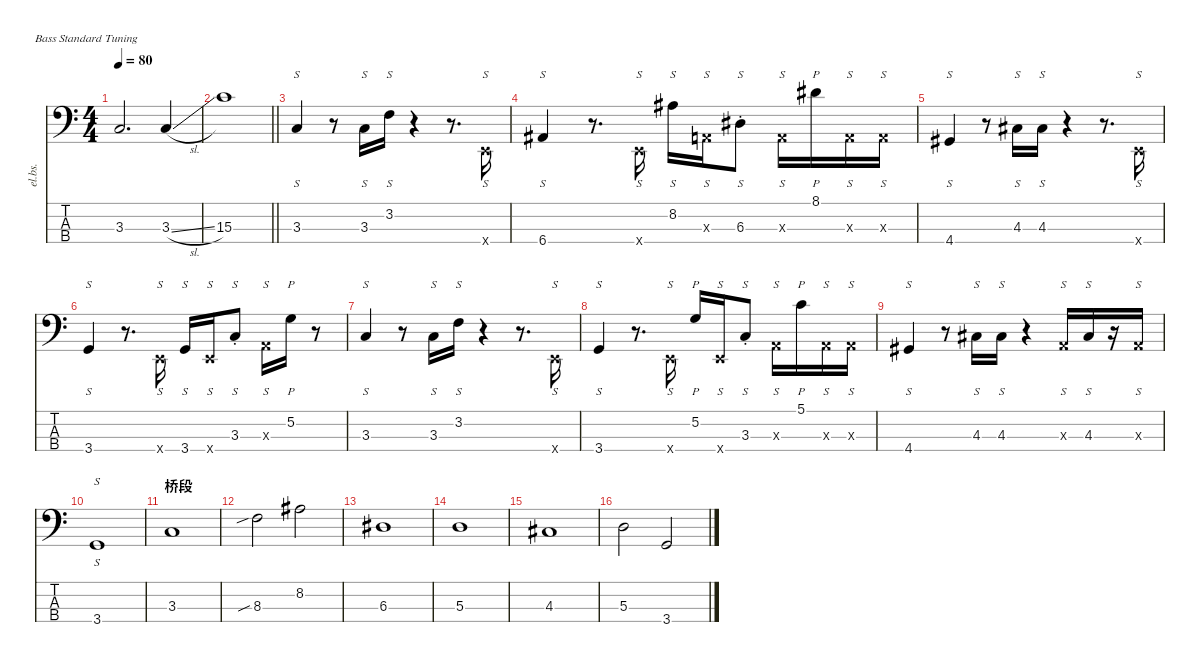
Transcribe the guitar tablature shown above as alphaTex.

\defaultSystemsLayout 4
\hideDynamics
\bracketExtendMode nobrackets
\track ("Electric Bass" "el.bs.") {instrument electricbassfinger}
\staff {score tabs}
\tuning (G2 D2 A1 E1)
\ts (4 4)
\tempo 80
\clef f4
\ks c
3.3.2{d dy mf beam Up} 3.3{sl}.4{beam Up} |
\barLineRight lightlight
15.3.1{beam Down} |
3.3.4{s beam Up} r.8{beam Down} 3.3.16{s beam Down} 3.2.16{s beam Down} r.4{beam Down} r.8{d beam Down} 0.4{x}.16{s beam Up} |
6.4{acc #}.4{s beam Up} r.8{d beam Down} 0.4{x}.16{s beam Up} 8.2{acc #}.16{s beam Down} 0.3{x}.16{s beam Down} 6.3{st acc #}.8{s beam Down} 0.3{x}.16{s beam Down} 8.1{acc #}.16{p beam Down} 0.3{x}.16{s beam Down} 0.3{x}.16{s beam Down} |
4.4{acc #}.4{s beam Up} r.8{beam Down} 4.3{acc #}.16{s beam Up} 4.3{acc #}.16{s beam Up} r.4{beam Down} r.8{d beam Down} 0.4{x}.16{s beam Up} |
3.4.4{s beam Up} r.8{d beam Down} 0.4{x}.16{s beam Up} 3.4.16{s beam Up} 0.4{x}.16{s beam Up} 3.3{st}.8{s beam Up} 0.3{x}.16{s beam Down} 5.2.16{p beam Down} r.8{beam Down} |
3.3.4{s beam Up} r.8{beam Down} 3.3.16{s beam Down} 3.2.16{s beam Down} r.4{beam Down} r.8{d beam Down} 0.4{x}.16{s beam Up} |
3.4.4{s beam Up} r.8{d beam Down} 0.4{x}.16{s beam Up} 5.2.16{p beam Up} 0.4{x}.16{s beam Up} 3.3{st}.8{s beam Up} 0.3{x}.16{s beam Down} 5.1.16{p beam Down} 0.3{x}.16{s beam Down} 0.3{x}.16{s beam Down} |
4.4{acc #}.4{s beam Up} r.8{beam Down} 4.3{acc #}.16{s beam Up} 4.3{acc #}.16{s beam Up} r.4{beam Down} 0.3{x}.16{s beam Up} 4.3{acc #}.16{s beam Up} r.16{beam Up} 0.3{x}.16{s beam Up} |
3.4.1{s beam Up} |
\section ("" "桥段")
3.3.1{beam Up} |
8.3{sib}.2{beam Down} 8.2{acc #}.2{beam Down} |
6.3{acc #}.1{beam Down} |
5.3.1{beam Down} |
4.3{acc #}.1{beam Up} |
5.3.2{beam Down} 3.4.2{beam Up}
